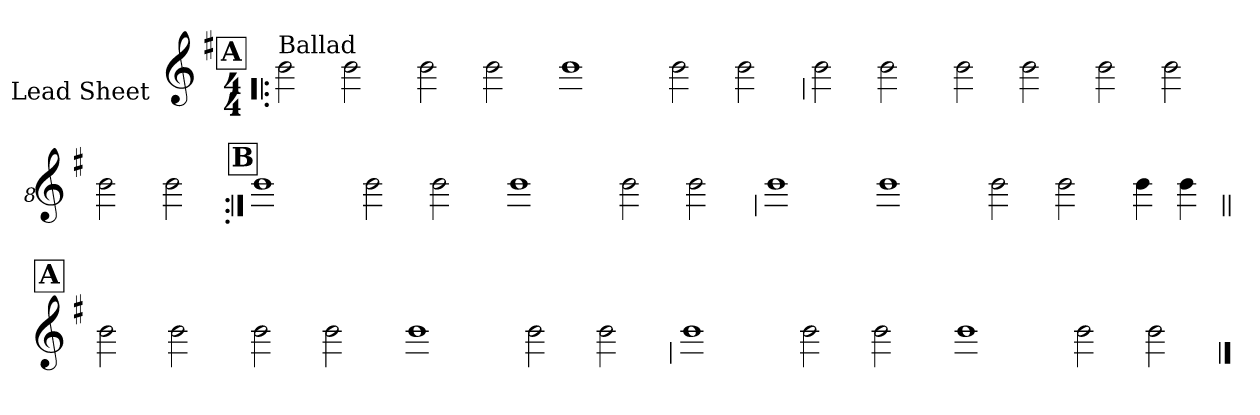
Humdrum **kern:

**kern
*part1
*staff1
*I"Lead Sheet
*stria0
*clefG2
*k[f#]
*G:
*M4/4
!!LO:REH:place=s1:a:t=A
=1!|:
!LO:TX:a:t=Ballad
2b
2b
=2-
2b
2b
=3-
1b
=4-
2b
2b
!!LO:LB:g=z
=5
2b
2b
=6-
2b
2b
=7-
2b
2b
=8-
2b
2b
!!LO:LB:g=z
!!LO:REH:place=s1:a:t=B
=9:|!
1b
=10-
2b
2b
=11-
1b
=12-
2b
2b
!!LO:LB:g=z
=13
1b
=14-
1b
=15-
2b
2b
=16-
4b
4b
!!LO:LB:g=z
!!LO:REH:place=s1:a:t=A
=17||
2b
2b
=18-
2b
2b
=19-
1b
=20-
2b
2b
!!LO:LB:g=z
=21
1b
=22-
2b
2b
=23-
1b
=24-
2b
2b
==
*-
